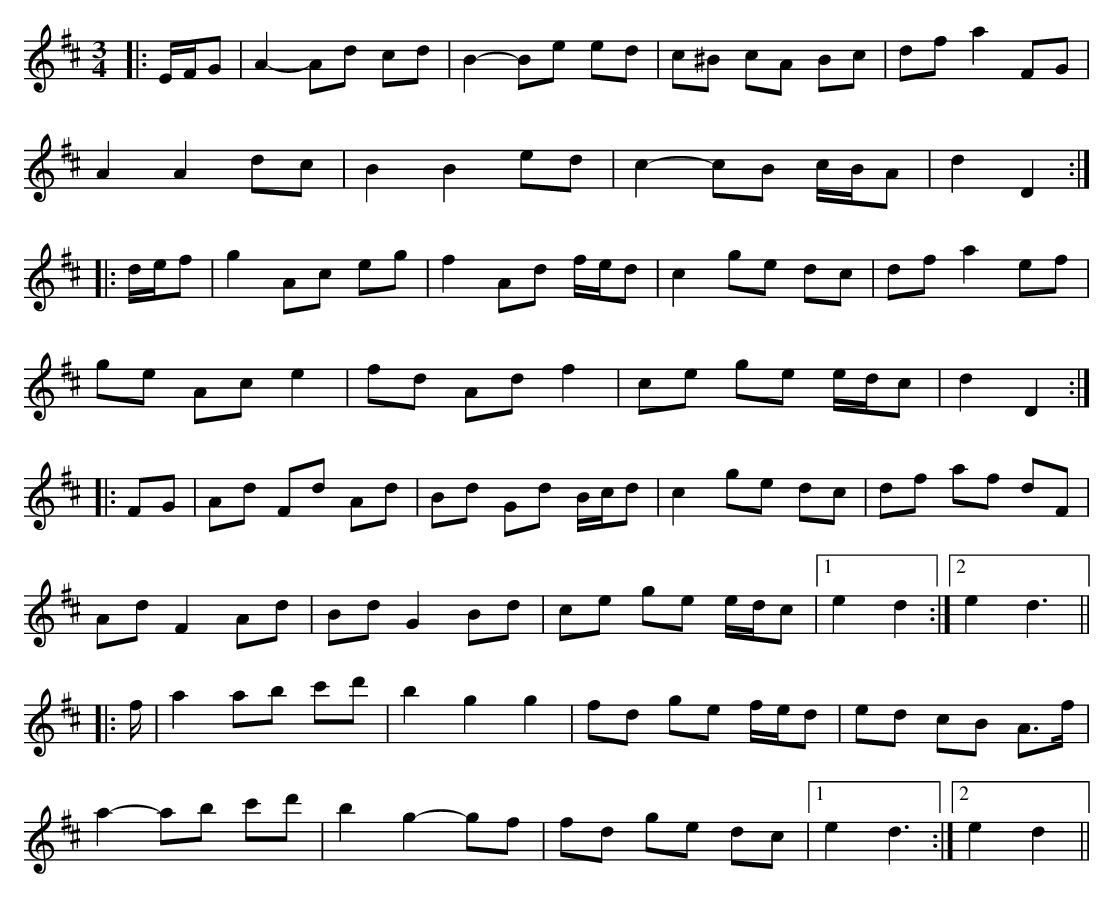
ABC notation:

X:1
M:3/4
K:D
|:E/F/G|A2- Ad cd|B2- Be ed|c^B cA Bc|df a2 FG|
A2 A2 dc|B2 B2 ed|c2- cB c/B/A|d2 D2:|
|:d/e/f|g2 Ac eg|f2 Ad f/e/d|c2 ge dc|df a2 ef|
ge Ac e2|fd Ad f2|ce ge e/d/c|d2 D2:|
|:FG|Ad Fd Ad|Bd Gd B/c/d|c2 ge dc|df af dF|
Ad F2 Ad|Bd G2 Bd|ce ge e/d/c|1 e2 d2:|2 e2 d3||
|:f/|a2 ab c'd'|b2 g2 g2|fd ge f/e/d|ed cB A>f|
a2- ab c'd'|b2 g2- gf|fd ge dc|1 e2 d3:|2 e2 d2||
